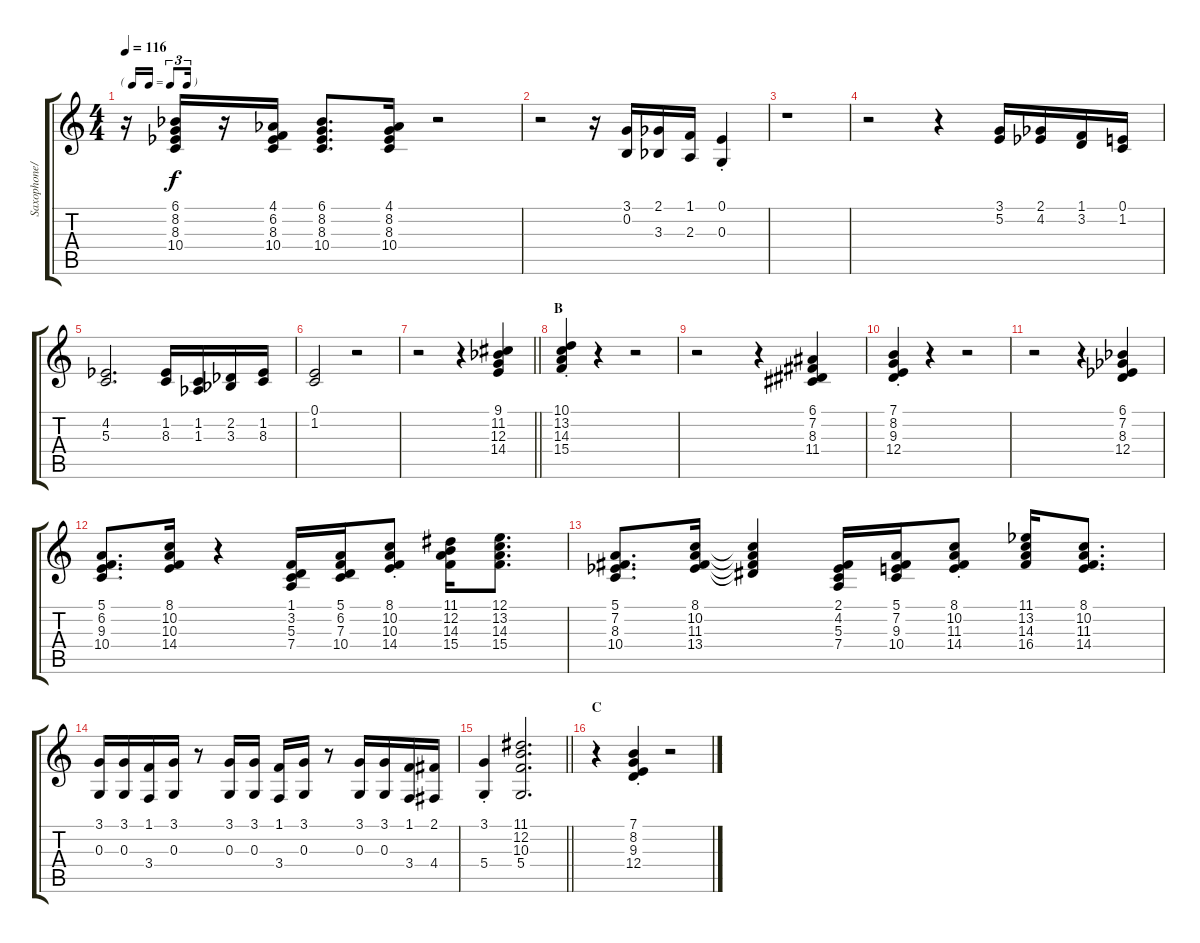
\track ("Saxophone/Flute" "Saxophone/") {instrument flute}
\staff {score tabs}
\tuning (E4 B3 G3 D3 A2 E2) {hide}
\ts (4 4)
\tf triplet16th
\tempo 116
\clef g2
\ks c
r.16{dy f} (6.1{acc b} 8.2 8.3{acc b} 10.4).16 r.16 (4.1{acc b} 6.2 8.3{acc b} 10.4).16 (6.1{acc b} 8.2 8.3{acc b} 10.4).8{d} (4.1{acc b} 8.2 8.3{acc b} 10.4).16 r.2 |
r.2 r.16 (3.1 0.2).16 (2.1{acc b} 3.3{acc b}).16 (1.1 2.3).16 (0.1{st} 0.3{st}).4 |
r.1 |
r.2 r.4 (3.1 5.2).16 (2.1{acc b} 4.2{acc b}).16 (1.1 3.2).16 (0.1 1.2).16 |
(4.2{acc b} 5.3).2{d} (1.2 8.3{acc b}).16 (1.2 1.3{acc b}).16 (2.2{acc b} 3.3{acc b}).16 (1.2 8.3{acc b}).16 |
(0.1 1.2).2 r.2 |
\barLineRight lightlight
r.2 r.4 (9.1 11.2{acc b} 12.3 14.4).4 |
\section ("" "B")
(10.1{st} 13.2{st} 14.3{st} 15.4{st}).4 r.4 r.2 |
r.2 r.4 (6.1 7.2 8.3 11.4).4 |
(7.1{st} 8.2{st} 9.3{st} 12.4{st}).4 r.4 r.2 |
r.2 r.4 (6.1{acc b} 7.2{acc b} 8.3{acc b} 12.4).4 |
(5.1 6.2 9.3 10.4).8{d} (8.1 10.2 10.3 14.4).16 r.4 (1.1 3.2 5.3 7.4).16 (5.1 6.2 7.3 10.4).16 (8.1{st} 10.2{st} 10.3{st} 14.4{st}).8 (11.1 12.2 14.3 15.4).16 (12.1 13.2 14.3 15.4).8{d} |
(5.1 7.2 8.3{acc b} 10.4).8{d} (8.1 10.2 11.3 13.4{acc b}).16 (8.1{t} 10.2{t} 11.3{t} 13.4{t}).4 (2.1 4.2{acc b} 5.3 7.4).16 (5.1 7.2 9.3 10.4).16 (8.1{st} 10.2{st} 11.3{st} 14.4{st}).8 (11.1{acc b} 13.2 14.3 16.4).16 (8.1 10.2 11.3 14.4).8{d} |
(3.1 0.3).16 (3.1 0.3).16 (1.1 3.4).16 (3.1 0.3).16 r.8 (3.1 0.3).16 (3.1 0.3).16 (1.1 3.4).16 (3.1 0.3).16 r.8 (3.1 0.3).16 (3.1 0.3).16 (1.1 3.4).16 (2.1 4.4).16 |
\barLineRight lightlight
(3.1{st} 5.4{st}).4 (11.1 12.2 10.3 5.4).2{d} |
\section ("" "C")
r.4 (7.1{st} 8.2{st} 9.3{st} 12.4{st}).4 r.2
